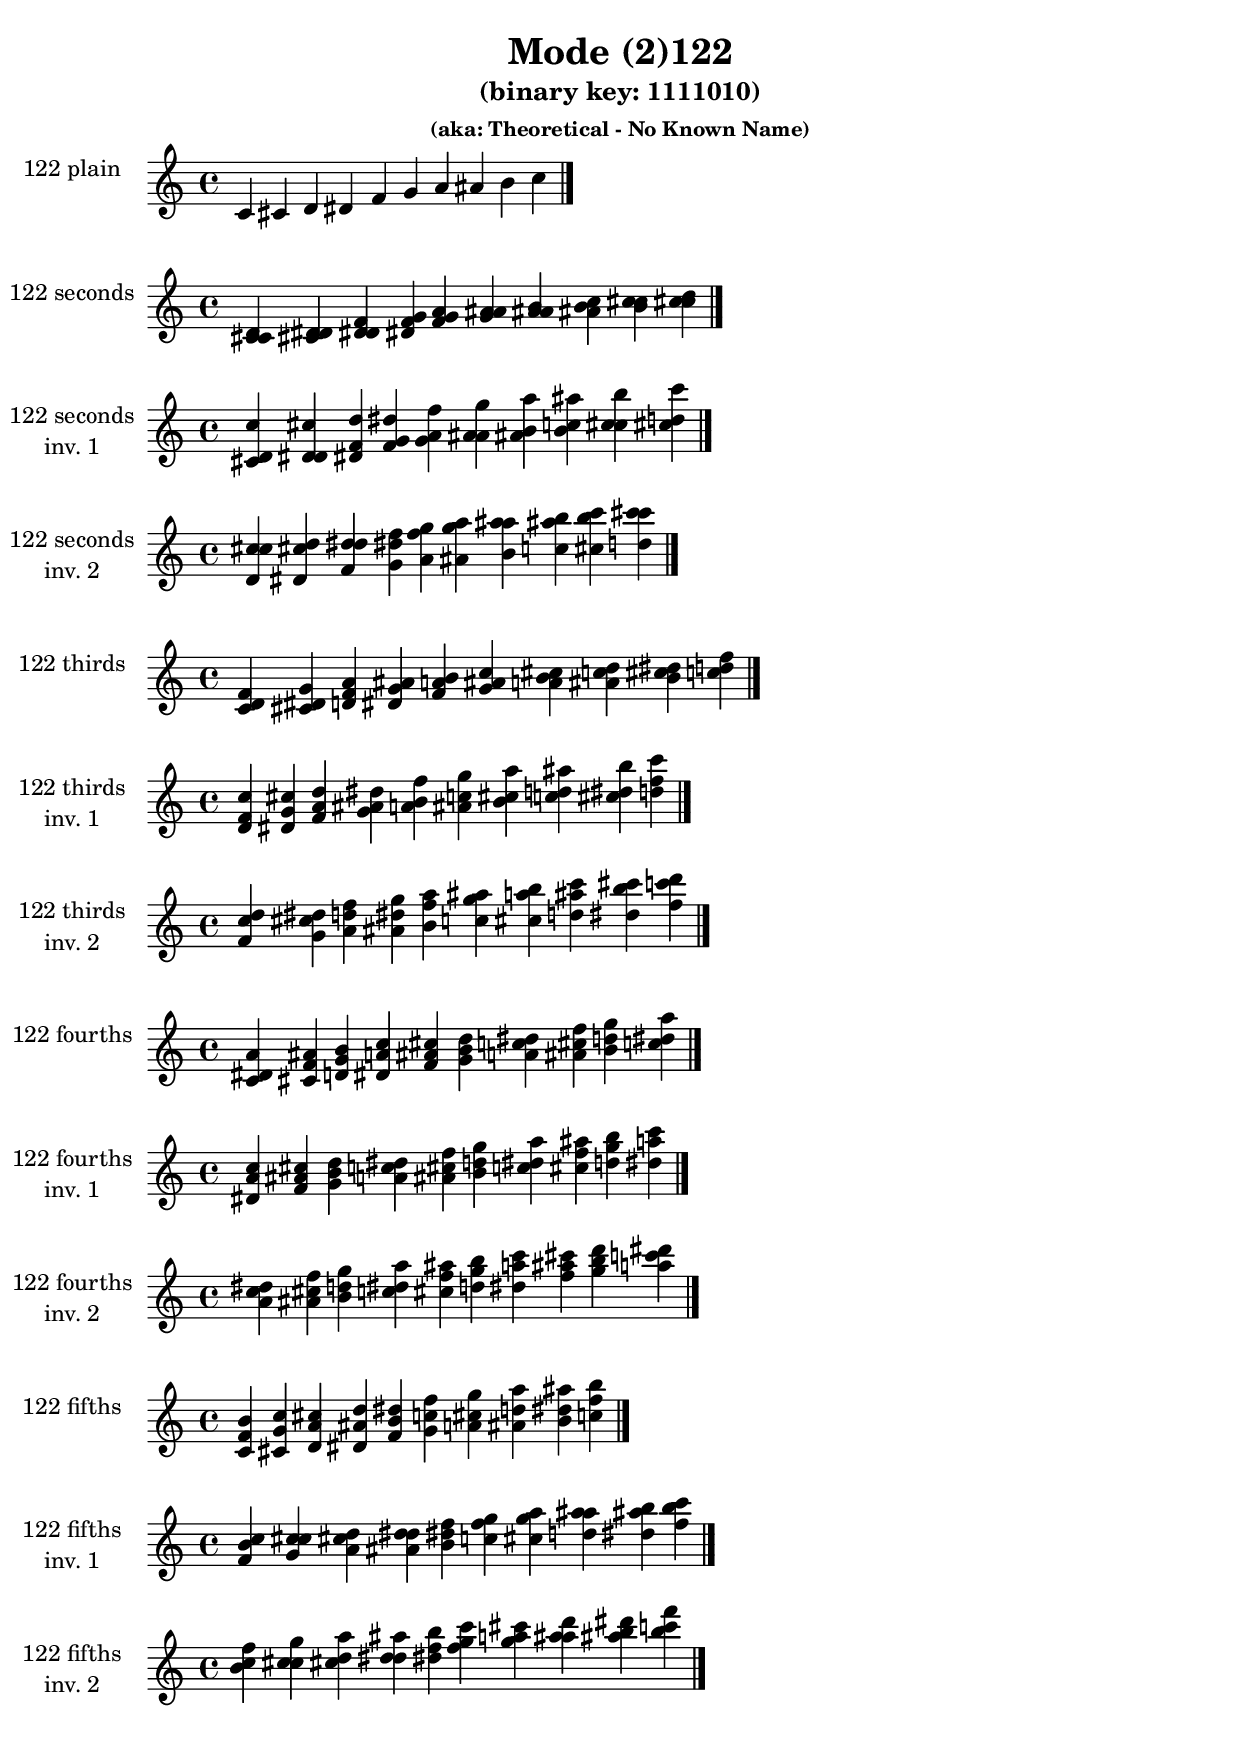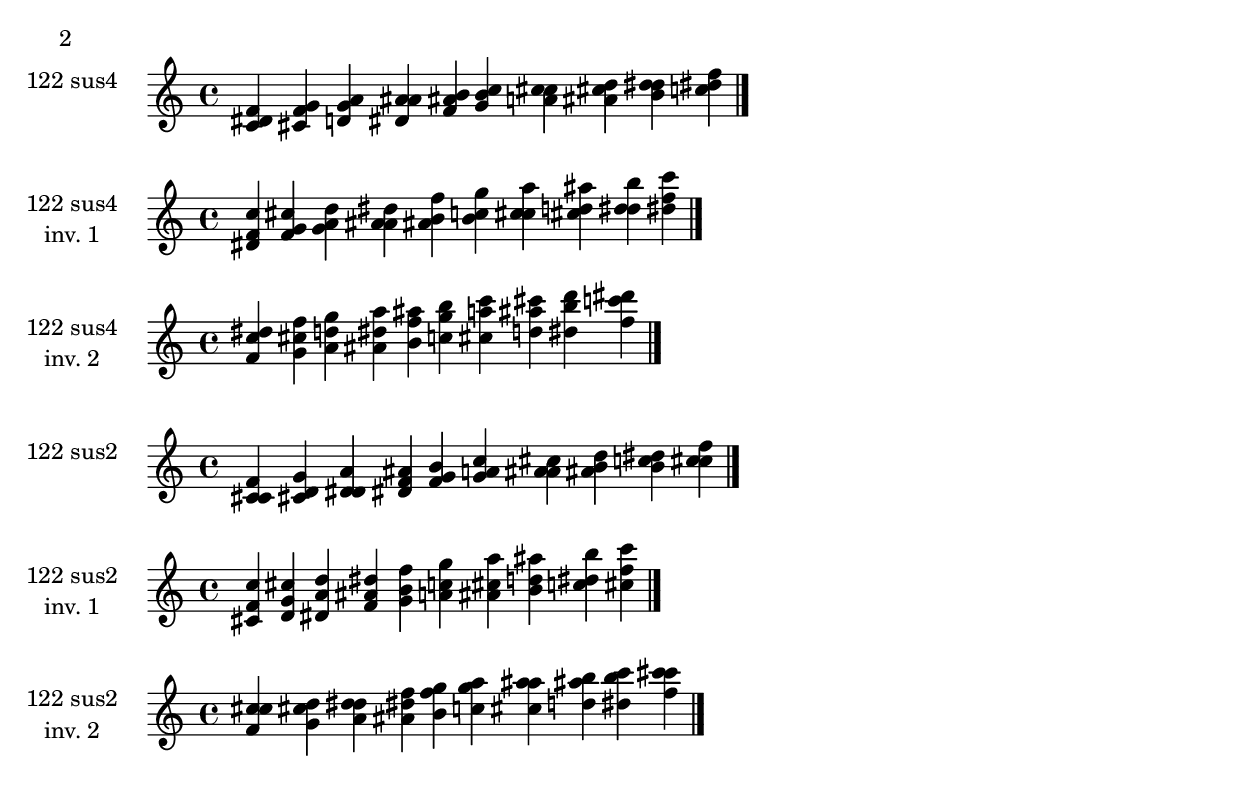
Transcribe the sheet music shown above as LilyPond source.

\version "2.19.0"

\header {
  title = "Mode (2)122"
  subtitle = "(binary key: 1111010)"
  subsubtitle = "(aka: Theoretical - No Known Name)"
 %% Remove default LilyPond tagline
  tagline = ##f
}

\paper {
  #(set-paper-size "a4")
}

global = {
  \key c \major
  \time 4/4
  \tempo 4=100
}

\book {
  \score {
    \new Staff \with {
      instrumentName =  \markup { \column {
         \hcenter-in #14 \line { 122 plain }
         \hcenter-in #14 \line {  } } }
      midiInstrument = "oboe"
    } { \accidentalStyle "default"
        \cadenzaOn c' cis' d' dis' f' g' a' ais' b' c''  \cadenzaOff \bar "|." }
    \layout { }
  }
  \score {
    \new Staff \with {
      instrumentName =  \markup { \column {
         \hcenter-in #14 \line { 122 seconds }
         \hcenter-in #14 \line {  } } }
      midiInstrument = "oboe"
    } { \accidentalStyle "default"
        \cadenzaOn <c' cis' d'> <cis' d' dis'> <d' dis' f'> <dis' f' g'> <f' g' a'> <g' a' ais'> <a' ais' b'> <ais' b' c''> <b' c'' cis''> <c'' cis'' d''>  \cadenzaOff \bar "|." }
    \layout { }
  }
  \score {
    \new Staff \with {
      instrumentName =  \markup { \column {
         \hcenter-in #14 \line { 122 seconds }
         \hcenter-in #14 \line { inv. 1 } } }
      midiInstrument = "oboe"
    } { \accidentalStyle "default"
        \cadenzaOn <cis' d' c''> <d' dis' cis''> <dis' f' d''> <f' g' dis''> <g' a' f''> <a' ais' g''> <ais' b' a''> <b' c'' ais''> <c'' cis'' b''> <cis'' d'' c'''>  \cadenzaOff \bar "|." }
    \layout { }
  }
  \score {
    \new Staff \with {
      instrumentName =  \markup { \column {
         \hcenter-in #14 \line { 122 seconds }
         \hcenter-in #14 \line { inv. 2 } } }
      midiInstrument = "oboe"
    } { \accidentalStyle "default"
        \cadenzaOn <d' c'' cis''> <dis' cis'' d''> <f' d'' dis''> <g' dis'' f''> <a' f'' g''> <ais' g'' a''> <b' a'' ais''> <c'' ais'' b''> <cis'' b'' c'''> <d'' c''' cis'''>  \cadenzaOff \bar "|." }
    \layout { }
  }
  \score {
    \new Staff \with {
      instrumentName =  \markup { \column {
         \hcenter-in #14 \line { 122 thirds }
         \hcenter-in #14 \line {  } } }
      midiInstrument = "oboe"
    } { \accidentalStyle "default"
        \cadenzaOn <c' d' f'> <cis' dis' g'> <d' f' a'> <dis' g' ais'> <f' a' b'> <g' ais' c''> <a' b' cis''> <ais' c'' d''> <b' cis'' dis''> <c'' d'' f''>  \cadenzaOff \bar "|." }
    \layout { }
  }
  \score {
    \new Staff \with {
      instrumentName =  \markup { \column {
         \hcenter-in #14 \line { 122 thirds }
         \hcenter-in #14 \line { inv. 1 } } }
      midiInstrument = "oboe"
    } { \accidentalStyle "default"
        \cadenzaOn <d' f' c''> <dis' g' cis''> <f' a' d''> <g' ais' dis''> <a' b' f''> <ais' c'' g''> <b' cis'' a''> <c'' d'' ais''> <cis'' dis'' b''> <d'' f'' c'''>  \cadenzaOff \bar "|." }
    \layout { }
  }
  \score {
    \new Staff \with {
      instrumentName =  \markup { \column {
         \hcenter-in #14 \line { 122 thirds }
         \hcenter-in #14 \line { inv. 2 } } }
      midiInstrument = "oboe"
    } { \accidentalStyle "default"
        \cadenzaOn <f' c'' d''> <g' cis'' dis''> <a' d'' f''> <ais' dis'' g''> <b' f'' a''> <c'' g'' ais''> <cis'' a'' b''> <d'' ais'' c'''> <dis'' b'' cis'''> <f'' c''' d'''>  \cadenzaOff \bar "|." }
    \layout { }
  }
  \score {
    \new Staff \with {
      instrumentName =  \markup { \column {
         \hcenter-in #14 \line { 122 fourths }
         \hcenter-in #14 \line {  } } }
      midiInstrument = "oboe"
    } { \accidentalStyle "default"
        \cadenzaOn <c' dis' a'> <cis' f' ais'> <d' g' b'> <dis' a' c''> <f' ais' cis''> <g' b' d''> <a' c'' dis''> <ais' cis'' f''> <b' d'' g''> <c'' dis'' a''>  \cadenzaOff \bar "|." }
    \layout { }
  }
  \score {
    \new Staff \with {
      instrumentName =  \markup { \column {
         \hcenter-in #14 \line { 122 fourths }
         \hcenter-in #14 \line { inv. 1 } } }
      midiInstrument = "oboe"
    } { \accidentalStyle "default"
        \cadenzaOn <dis' a' c''> <f' ais' cis''> <g' b' d''> <a' c'' dis''> <ais' cis'' f''> <b' d'' g''> <c'' dis'' a''> <cis'' f'' ais''> <d'' g'' b''> <dis'' a'' c'''>  \cadenzaOff \bar "|." }
    \layout { }
  }
  \score {
    \new Staff \with {
      instrumentName =  \markup { \column {
         \hcenter-in #14 \line { 122 fourths }
         \hcenter-in #14 \line { inv. 2 } } }
      midiInstrument = "oboe"
    } { \accidentalStyle "default"
        \cadenzaOn <a' c'' dis''> <ais' cis'' f''> <b' d'' g''> <c'' dis'' a''> <cis'' f'' ais''> <d'' g'' b''> <dis'' a'' c'''> <f'' ais'' cis'''> <g'' b'' d'''> <a'' c''' dis'''>  \cadenzaOff \bar "|." }
    \layout { }
  }
  \score {
    \new Staff \with {
      instrumentName =  \markup { \column {
         \hcenter-in #14 \line { 122 fifths }
         \hcenter-in #14 \line {  } } }
      midiInstrument = "oboe"
    } { \accidentalStyle "default"
        \cadenzaOn <c' f' b'> <cis' g' c''> <d' a' cis''> <dis' ais' d''> <f' b' dis''> <g' c'' f''> <a' cis'' g''> <ais' d'' a''> <b' dis'' ais''> <c'' f'' b''>  \cadenzaOff \bar "|." }
    \layout { }
  }
  \score {
    \new Staff \with {
      instrumentName =  \markup { \column {
         \hcenter-in #14 \line { 122 fifths }
         \hcenter-in #14 \line { inv. 1 } } }
      midiInstrument = "oboe"
    } { \accidentalStyle "default"
        \cadenzaOn <f' b' c''> <g' c'' cis''> <a' cis'' d''> <ais' d'' dis''> <b' dis'' f''> <c'' f'' g''> <cis'' g'' a''> <d'' a'' ais''> <dis'' ais'' b''> <f'' b'' c'''>  \cadenzaOff \bar "|." }
    \layout { }
  }
  \score {
    \new Staff \with {
      instrumentName =  \markup { \column {
         \hcenter-in #14 \line { 122 fifths }
         \hcenter-in #14 \line { inv. 2 } } }
      midiInstrument = "oboe"
    } { \accidentalStyle "default"
        \cadenzaOn <b' c'' f''> <c'' cis'' g''> <cis'' d'' a''> <d'' dis'' ais''> <dis'' f'' b''> <f'' g'' c'''> <g'' a'' cis'''> <a'' ais'' d'''> <ais'' b'' dis'''> <b'' c''' f'''>  \cadenzaOff \bar "|." }
    \layout { }
  }
  \score {
    \new Staff \with {
      instrumentName =  \markup { \column {
         \hcenter-in #14 \line { 122 sus4 }
         \hcenter-in #14 \line {  } } }
      midiInstrument = "oboe"
    } { \accidentalStyle "default"
        \cadenzaOn <c' dis' f'> <cis' f' g'> <d' g' a'> <dis' a' ais'> <f' ais' b'> <g' b' c''> <a' c'' cis''> <ais' cis'' d''> <b' d'' dis''> <c'' dis'' f''>  \cadenzaOff \bar "|." }
    \layout { }
  }
  \score {
    \new Staff \with {
      instrumentName =  \markup { \column {
         \hcenter-in #14 \line { 122 sus4 }
         \hcenter-in #14 \line { inv. 1 } } }
      midiInstrument = "oboe"
    } { \accidentalStyle "default"
        \cadenzaOn <dis' f' c''> <f' g' cis''> <g' a' d''> <a' ais' dis''> <ais' b' f''> <b' c'' g''> <c'' cis'' a''> <cis'' d'' ais''> <d'' dis'' b''> <dis'' f'' c'''>  \cadenzaOff \bar "|." }
    \layout { }
  }
  \score {
    \new Staff \with {
      instrumentName =  \markup { \column {
         \hcenter-in #14 \line { 122 sus4 }
         \hcenter-in #14 \line { inv. 2 } } }
      midiInstrument = "oboe"
    } { \accidentalStyle "default"
        \cadenzaOn <f' c'' dis''> <g' cis'' f''> <a' d'' g''> <ais' dis'' a''> <b' f'' ais''> <c'' g'' b''> <cis'' a'' c'''> <d'' ais'' cis'''> <dis'' b'' d'''> <f'' c''' dis'''>  \cadenzaOff \bar "|." }
    \layout { }
  }
  \score {
    \new Staff \with {
      instrumentName =  \markup { \column {
         \hcenter-in #14 \line { 122 sus2 }
         \hcenter-in #14 \line {  } } }
      midiInstrument = "oboe"
    } { \accidentalStyle "default"
        \cadenzaOn <c' cis' f'> <cis' d' g'> <d' dis' a'> <dis' f' ais'> <f' g' b'> <g' a' c''> <a' ais' cis''> <ais' b' d''> <b' c'' dis''> <c'' cis'' f''>  \cadenzaOff \bar "|." }
    \layout { }
  }
  \score {
    \new Staff \with {
      instrumentName =  \markup { \column {
         \hcenter-in #14 \line { 122 sus2 }
         \hcenter-in #14 \line { inv. 1 } } }
      midiInstrument = "oboe"
    } { \accidentalStyle "default"
        \cadenzaOn <cis' f' c''> <d' g' cis''> <dis' a' d''> <f' ais' dis''> <g' b' f''> <a' c'' g''> <ais' cis'' a''> <b' d'' ais''> <c'' dis'' b''> <cis'' f'' c'''>  \cadenzaOff \bar "|." }
    \layout { }
  }
  \score {
    \new Staff \with {
      instrumentName =  \markup { \column {
         \hcenter-in #14 \line { 122 sus2 }
         \hcenter-in #14 \line { inv. 2 } } }
      midiInstrument = "oboe"
    } { \accidentalStyle "default"
        \cadenzaOn <f' c'' cis''> <g' cis'' d''> <a' d'' dis''> <ais' dis'' f''> <b' f'' g''> <c'' g'' a''> <cis'' a'' ais''> <d'' ais'' b''> <dis'' b'' c'''> <f'' c''' cis'''>  \cadenzaOff \bar "|." }
    \layout { }
  }
}

\book {
  \bookOutputSuffix "plain_"
  \score {
    \new Staff \with {
      instrumentName =  \markup { \column {
         \hcenter-in #14 \line { 122 plain }
         \hcenter-in #14 \line {  } } }
      midiInstrument = "oboe"
    } { \accidentalStyle "default"
        \cadenzaOn c' cis' d' dis' f' g' a' ais' b' c''  \cadenzaOff \bar "|." }
    \midi { }
  }
}
\book {
  \bookOutputSuffix "seconds_"
  \score {
    \new Staff \with {
      instrumentName =  \markup { \column {
         \hcenter-in #14 \line { 122 seconds }
         \hcenter-in #14 \line {  } } }
      midiInstrument = "oboe"
    } { \accidentalStyle "default"
        \cadenzaOn <c' cis' d'> <cis' d' dis'> <d' dis' f'> <dis' f' g'> <f' g' a'> <g' a' ais'> <a' ais' b'> <ais' b' c''> <b' c'' cis''> <c'' cis'' d''>  \cadenzaOff \bar "|." }
    \midi { }
  }
}
\book {
  \bookOutputSuffix "seconds_inv. 1"
  \score {
    \new Staff \with {
      instrumentName =  \markup { \column {
         \hcenter-in #14 \line { 122 seconds }
         \hcenter-in #14 \line { inv. 1 } } }
      midiInstrument = "oboe"
    } { \accidentalStyle "default"
        \cadenzaOn <cis' d' c''> <d' dis' cis''> <dis' f' d''> <f' g' dis''> <g' a' f''> <a' ais' g''> <ais' b' a''> <b' c'' ais''> <c'' cis'' b''> <cis'' d'' c'''>  \cadenzaOff \bar "|." }
    \midi { }
  }
}
\book {
  \bookOutputSuffix "seconds_inv. 2"
  \score {
    \new Staff \with {
      instrumentName =  \markup { \column {
         \hcenter-in #14 \line { 122 seconds }
         \hcenter-in #14 \line { inv. 2 } } }
      midiInstrument = "oboe"
    } { \accidentalStyle "default"
        \cadenzaOn <d' c'' cis''> <dis' cis'' d''> <f' d'' dis''> <g' dis'' f''> <a' f'' g''> <ais' g'' a''> <b' a'' ais''> <c'' ais'' b''> <cis'' b'' c'''> <d'' c''' cis'''>  \cadenzaOff \bar "|." }
    \midi { }
  }
}
\book {
  \bookOutputSuffix "thirds_"
  \score {
    \new Staff \with {
      instrumentName =  \markup { \column {
         \hcenter-in #14 \line { 122 thirds }
         \hcenter-in #14 \line {  } } }
      midiInstrument = "oboe"
    } { \accidentalStyle "default"
        \cadenzaOn <c' d' f'> <cis' dis' g'> <d' f' a'> <dis' g' ais'> <f' a' b'> <g' ais' c''> <a' b' cis''> <ais' c'' d''> <b' cis'' dis''> <c'' d'' f''>  \cadenzaOff \bar "|." }
    \midi { }
  }
}
\book {
  \bookOutputSuffix "thirds_inv. 1"
  \score {
    \new Staff \with {
      instrumentName =  \markup { \column {
         \hcenter-in #14 \line { 122 thirds }
         \hcenter-in #14 \line { inv. 1 } } }
      midiInstrument = "oboe"
    } { \accidentalStyle "default"
        \cadenzaOn <d' f' c''> <dis' g' cis''> <f' a' d''> <g' ais' dis''> <a' b' f''> <ais' c'' g''> <b' cis'' a''> <c'' d'' ais''> <cis'' dis'' b''> <d'' f'' c'''>  \cadenzaOff \bar "|." }
    \midi { }
  }
}
\book {
  \bookOutputSuffix "thirds_inv. 2"
  \score {
    \new Staff \with {
      instrumentName =  \markup { \column {
         \hcenter-in #14 \line { 122 thirds }
         \hcenter-in #14 \line { inv. 2 } } }
      midiInstrument = "oboe"
    } { \accidentalStyle "default"
        \cadenzaOn <f' c'' d''> <g' cis'' dis''> <a' d'' f''> <ais' dis'' g''> <b' f'' a''> <c'' g'' ais''> <cis'' a'' b''> <d'' ais'' c'''> <dis'' b'' cis'''> <f'' c''' d'''>  \cadenzaOff \bar "|." }
    \midi { }
  }
}
\book {
  \bookOutputSuffix "fourths_"
  \score {
    \new Staff \with {
      instrumentName =  \markup { \column {
         \hcenter-in #14 \line { 122 fourths }
         \hcenter-in #14 \line {  } } }
      midiInstrument = "oboe"
    } { \accidentalStyle "default"
        \cadenzaOn <c' dis' a'> <cis' f' ais'> <d' g' b'> <dis' a' c''> <f' ais' cis''> <g' b' d''> <a' c'' dis''> <ais' cis'' f''> <b' d'' g''> <c'' dis'' a''>  \cadenzaOff \bar "|." }
    \midi { }
  }
}
\book {
  \bookOutputSuffix "fourths_inv. 1"
  \score {
    \new Staff \with {
      instrumentName =  \markup { \column {
         \hcenter-in #14 \line { 122 fourths }
         \hcenter-in #14 \line { inv. 1 } } }
      midiInstrument = "oboe"
    } { \accidentalStyle "default"
        \cadenzaOn <dis' a' c''> <f' ais' cis''> <g' b' d''> <a' c'' dis''> <ais' cis'' f''> <b' d'' g''> <c'' dis'' a''> <cis'' f'' ais''> <d'' g'' b''> <dis'' a'' c'''>  \cadenzaOff \bar "|." }
    \midi { }
  }
}
\book {
  \bookOutputSuffix "fourths_inv. 2"
  \score {
    \new Staff \with {
      instrumentName =  \markup { \column {
         \hcenter-in #14 \line { 122 fourths }
         \hcenter-in #14 \line { inv. 2 } } }
      midiInstrument = "oboe"
    } { \accidentalStyle "default"
        \cadenzaOn <a' c'' dis''> <ais' cis'' f''> <b' d'' g''> <c'' dis'' a''> <cis'' f'' ais''> <d'' g'' b''> <dis'' a'' c'''> <f'' ais'' cis'''> <g'' b'' d'''> <a'' c''' dis'''>  \cadenzaOff \bar "|." }
    \midi { }
  }
}
\book {
  \bookOutputSuffix "fifths_"
  \score {
    \new Staff \with {
      instrumentName =  \markup { \column {
         \hcenter-in #14 \line { 122 fifths }
         \hcenter-in #14 \line {  } } }
      midiInstrument = "oboe"
    } { \accidentalStyle "default"
        \cadenzaOn <c' f' b'> <cis' g' c''> <d' a' cis''> <dis' ais' d''> <f' b' dis''> <g' c'' f''> <a' cis'' g''> <ais' d'' a''> <b' dis'' ais''> <c'' f'' b''>  \cadenzaOff \bar "|." }
    \midi { }
  }
}
\book {
  \bookOutputSuffix "fifths_inv. 1"
  \score {
    \new Staff \with {
      instrumentName =  \markup { \column {
         \hcenter-in #14 \line { 122 fifths }
         \hcenter-in #14 \line { inv. 1 } } }
      midiInstrument = "oboe"
    } { \accidentalStyle "default"
        \cadenzaOn <f' b' c''> <g' c'' cis''> <a' cis'' d''> <ais' d'' dis''> <b' dis'' f''> <c'' f'' g''> <cis'' g'' a''> <d'' a'' ais''> <dis'' ais'' b''> <f'' b'' c'''>  \cadenzaOff \bar "|." }
    \midi { }
  }
}
\book {
  \bookOutputSuffix "fifths_inv. 2"
  \score {
    \new Staff \with {
      instrumentName =  \markup { \column {
         \hcenter-in #14 \line { 122 fifths }
         \hcenter-in #14 \line { inv. 2 } } }
      midiInstrument = "oboe"
    } { \accidentalStyle "default"
        \cadenzaOn <b' c'' f''> <c'' cis'' g''> <cis'' d'' a''> <d'' dis'' ais''> <dis'' f'' b''> <f'' g'' c'''> <g'' a'' cis'''> <a'' ais'' d'''> <ais'' b'' dis'''> <b'' c''' f'''>  \cadenzaOff \bar "|." }
    \midi { }
  }
}
\book {
  \bookOutputSuffix "sus4_"
  \score {
    \new Staff \with {
      instrumentName =  \markup { \column {
         \hcenter-in #14 \line { 122 sus4 }
         \hcenter-in #14 \line {  } } }
      midiInstrument = "oboe"
    } { \accidentalStyle "default"
        \cadenzaOn <c' dis' f'> <cis' f' g'> <d' g' a'> <dis' a' ais'> <f' ais' b'> <g' b' c''> <a' c'' cis''> <ais' cis'' d''> <b' d'' dis''> <c'' dis'' f''>  \cadenzaOff \bar "|." }
    \midi { }
  }
}
\book {
  \bookOutputSuffix "sus4_inv. 1"
  \score {
    \new Staff \with {
      instrumentName =  \markup { \column {
         \hcenter-in #14 \line { 122 sus4 }
         \hcenter-in #14 \line { inv. 1 } } }
      midiInstrument = "oboe"
    } { \accidentalStyle "default"
        \cadenzaOn <dis' f' c''> <f' g' cis''> <g' a' d''> <a' ais' dis''> <ais' b' f''> <b' c'' g''> <c'' cis'' a''> <cis'' d'' ais''> <d'' dis'' b''> <dis'' f'' c'''>  \cadenzaOff \bar "|." }
    \midi { }
  }
}
\book {
  \bookOutputSuffix "sus4_inv. 2"
  \score {
    \new Staff \with {
      instrumentName =  \markup { \column {
         \hcenter-in #14 \line { 122 sus4 }
         \hcenter-in #14 \line { inv. 2 } } }
      midiInstrument = "oboe"
    } { \accidentalStyle "default"
        \cadenzaOn <f' c'' dis''> <g' cis'' f''> <a' d'' g''> <ais' dis'' a''> <b' f'' ais''> <c'' g'' b''> <cis'' a'' c'''> <d'' ais'' cis'''> <dis'' b'' d'''> <f'' c''' dis'''>  \cadenzaOff \bar "|." }
    \midi { }
  }
}
\book {
  \bookOutputSuffix "sus2_"
  \score {
    \new Staff \with {
      instrumentName =  \markup { \column {
         \hcenter-in #14 \line { 122 sus2 }
         \hcenter-in #14 \line {  } } }
      midiInstrument = "oboe"
    } { \accidentalStyle "default"
        \cadenzaOn <c' cis' f'> <cis' d' g'> <d' dis' a'> <dis' f' ais'> <f' g' b'> <g' a' c''> <a' ais' cis''> <ais' b' d''> <b' c'' dis''> <c'' cis'' f''>  \cadenzaOff \bar "|." }
    \midi { }
  }
}
\book {
  \bookOutputSuffix "sus2_inv. 1"
  \score {
    \new Staff \with {
      instrumentName =  \markup { \column {
         \hcenter-in #14 \line { 122 sus2 }
         \hcenter-in #14 \line { inv. 1 } } }
      midiInstrument = "oboe"
    } { \accidentalStyle "default"
        \cadenzaOn <cis' f' c''> <d' g' cis''> <dis' a' d''> <f' ais' dis''> <g' b' f''> <a' c'' g''> <ais' cis'' a''> <b' d'' ais''> <c'' dis'' b''> <cis'' f'' c'''>  \cadenzaOff \bar "|." }
    \midi { }
  }
}
\book {
  \bookOutputSuffix "sus2_inv. 2"
  \score {
    \new Staff \with {
      instrumentName =  \markup { \column {
         \hcenter-in #14 \line { 122 sus2 }
         \hcenter-in #14 \line { inv. 2 } } }
      midiInstrument = "oboe"
    } { \accidentalStyle "default"
        \cadenzaOn <f' c'' cis''> <g' cis'' d''> <a' d'' dis''> <ais' dis'' f''> <b' f'' g''> <c'' g'' a''> <cis'' a'' ais''> <d'' ais'' b''> <dis'' b'' c'''> <f'' c''' cis'''>  \cadenzaOff \bar "|." }
    \midi { }
  }
}
